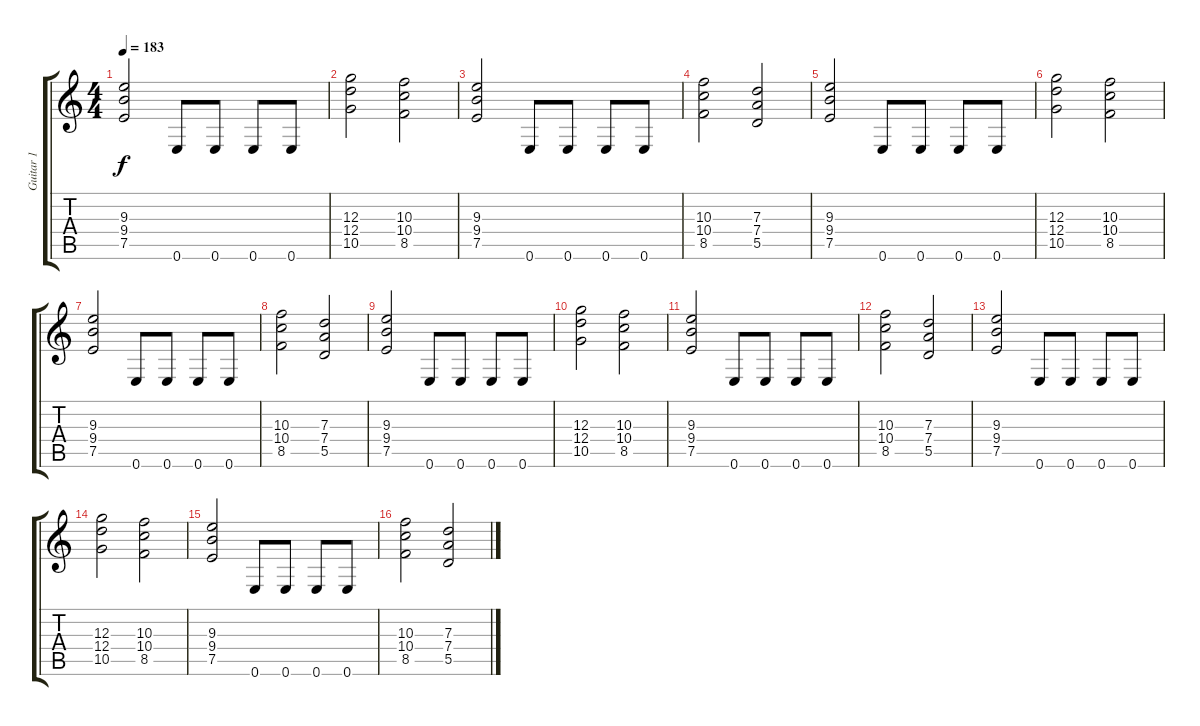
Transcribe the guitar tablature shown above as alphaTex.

\track ("Guitar 1" "Guitar 1") {instrument distortionguitar}
\staff {score tabs}
\tuning (E4 B3 G3 D3 A2 E2) {hide}
\ts (4 4)
\tempo 183
\clef g2
\ks c
(9.3 9.4 7.5).2{dy f} 0.6.8 0.6.8 0.6.8 0.6.8 |
(12.3 12.4 10.5).2 (10.3 10.4 8.5).2 |
(9.3 9.4 7.5).2 0.6.8 0.6.8 0.6.8 0.6.8 |
(10.3 10.4 8.5).2 (7.3 7.4 5.5).2 |
(9.3 9.4 7.5).2 0.6.8 0.6.8 0.6.8 0.6.8 |
(12.3 12.4 10.5).2 (10.3 10.4 8.5).2 |
(9.3 9.4 7.5).2 0.6.8 0.6.8 0.6.8 0.6.8 |
(10.3 10.4 8.5).2 (7.3 7.4 5.5).2 |
(9.3 9.4 7.5).2 0.6.8 0.6.8 0.6.8 0.6.8 |
(12.3 12.4 10.5).2 (10.3 10.4 8.5).2 |
(9.3 9.4 7.5).2 0.6.8 0.6.8 0.6.8 0.6.8 |
(10.3 10.4 8.5).2 (7.3 7.4 5.5).2 |
(9.3 9.4 7.5).2 0.6.8 0.6.8 0.6.8 0.6.8 |
(12.3 12.4 10.5).2 (10.3 10.4 8.5).2 |
(9.3 9.4 7.5).2 0.6.8 0.6.8 0.6.8 0.6.8 |
(10.3 10.4 8.5).2 (7.3 7.4 5.5).2
